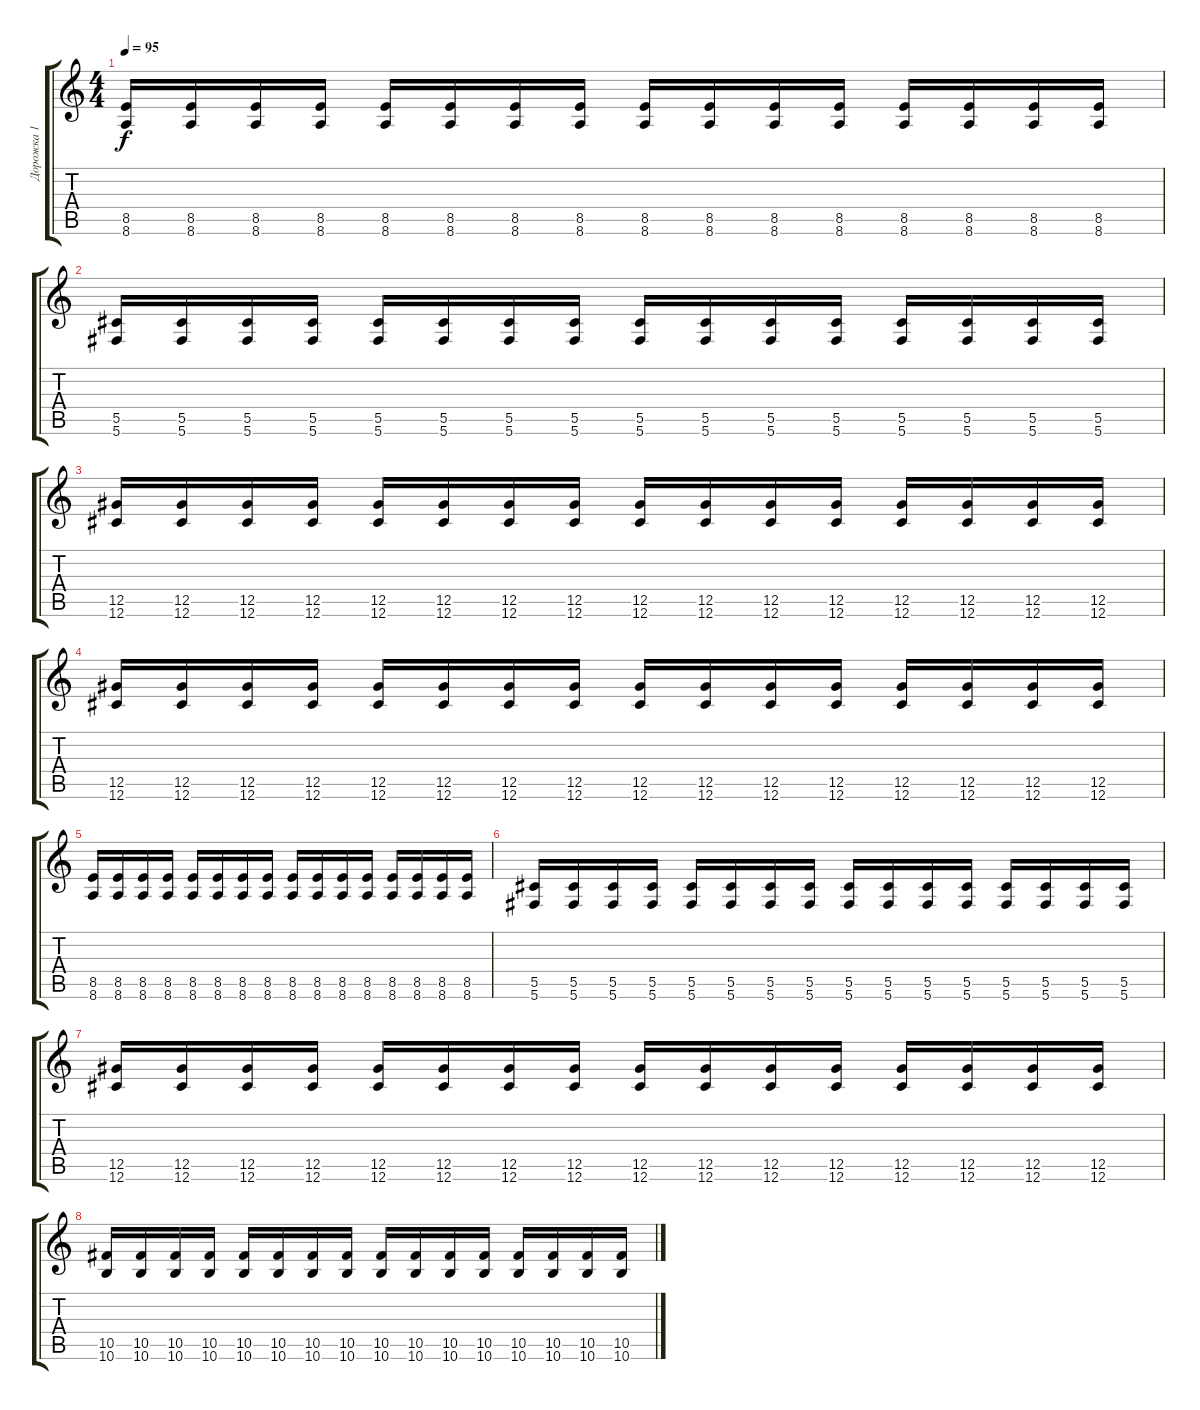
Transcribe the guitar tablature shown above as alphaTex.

\track ("Дорожка 1" "Дорожка 1") {instrument distortionguitar}
\staff {score tabs}
\tuning (Eb4 Bb3 Gb3 Db3 Ab2 Db2) {hide}
\ts (4 4)
\tempo 95
\clef g2
\ks c
(8.5 8.6).16{dy f} (8.5 8.6).16 (8.5 8.6).16 (8.5 8.6).16 (8.5 8.6).16 (8.5 8.6).16 (8.5 8.6).16 (8.5 8.6).16 (8.5 8.6).16 (8.5 8.6).16 (8.5 8.6).16 (8.5 8.6).16 (8.5 8.6).16 (8.5 8.6).16 (8.5 8.6).16 (8.5 8.6).16 |
(5.5 5.6).16 (5.5 5.6).16 (5.5 5.6).16 (5.5 5.6).16 (5.5 5.6).16 (5.5 5.6).16 (5.5 5.6).16 (5.5 5.6).16 (5.5 5.6).16 (5.5 5.6).16 (5.5 5.6).16 (5.5 5.6).16 (5.5 5.6).16 (5.5 5.6).16 (5.5 5.6).16 (5.5 5.6).16 |
(12.5 12.6).16 (12.5 12.6).16 (12.5 12.6).16 (12.5 12.6).16 (12.5 12.6).16 (12.5 12.6).16 (12.5 12.6).16 (12.5 12.6).16 (12.5 12.6).16 (12.5 12.6).16 (12.5 12.6).16 (12.5 12.6).16 (12.5 12.6).16 (12.5 12.6).16 (12.5 12.6).16 (12.5 12.6).16 |
(12.5 12.6).16 (12.5 12.6).16 (12.5 12.6).16 (12.5 12.6).16 (12.5 12.6).16 (12.5 12.6).16 (12.5 12.6).16 (12.5 12.6).16 (12.5 12.6).16 (12.5 12.6).16 (12.5 12.6).16 (12.5 12.6).16 (12.5 12.6).16 (12.5 12.6).16 (12.5 12.6).16 (12.5 12.6).16 |
(8.5 8.6).16 (8.5 8.6).16 (8.5 8.6).16 (8.5 8.6).16 (8.5 8.6).16 (8.5 8.6).16 (8.5 8.6).16 (8.5 8.6).16 (8.5 8.6).16 (8.5 8.6).16 (8.5 8.6).16 (8.5 8.6).16 (8.5 8.6).16 (8.5 8.6).16 (8.5 8.6).16 (8.5 8.6).16 |
(5.5 5.6).16 (5.5 5.6).16 (5.5 5.6).16 (5.5 5.6).16 (5.5 5.6).16 (5.5 5.6).16 (5.5 5.6).16 (5.5 5.6).16 (5.5 5.6).16 (5.5 5.6).16 (5.5 5.6).16 (5.5 5.6).16 (5.5 5.6).16 (5.5 5.6).16 (5.5 5.6).16 (5.5 5.6).16 |
(12.5 12.6).16 (12.5 12.6).16 (12.5 12.6).16 (12.5 12.6).16 (12.5 12.6).16 (12.5 12.6).16 (12.5 12.6).16 (12.5 12.6).16 (12.5 12.6).16 (12.5 12.6).16 (12.5 12.6).16 (12.5 12.6).16 (12.5 12.6).16 (12.5 12.6).16 (12.5 12.6).16 (12.5 12.6).16 |
(10.5 10.6).16 (10.5 10.6).16 (10.5 10.6).16 (10.5 10.6).16 (10.5 10.6).16 (10.5 10.6).16 (10.5 10.6).16 (10.5 10.6).16 (10.5 10.6).16 (10.5 10.6).16 (10.5 10.6).16 (10.5 10.6).16 (10.5 10.6).16 (10.5 10.6).16 (10.5 10.6).16 (10.5 10.6).16
